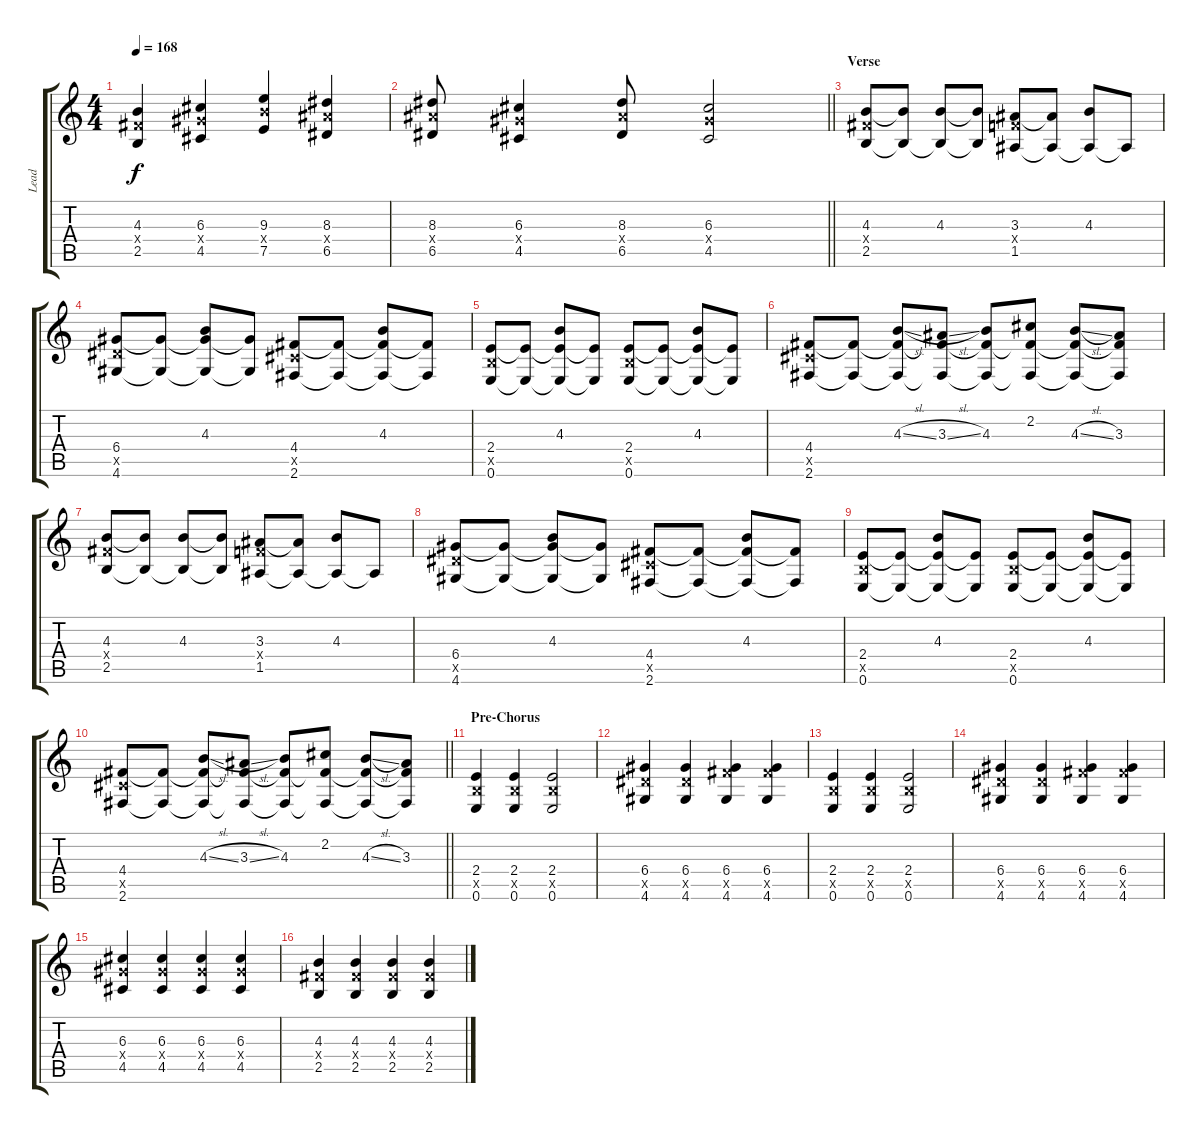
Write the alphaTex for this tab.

\track ("Lead" "Lead") {instrument overdrivenguitar}
\staff {score tabs}
\tuning (E4 B3 G3 D3 A2 E2) {hide}
\ts (4 4)
\tempo 168
\clef g2
\ks c
(4.3 4.4{x} 2.5).4{dy f} (6.3 6.4{x} 4.5).4 (9.3 9.4{x} 7.5).4 (8.3 8.4{x} 6.5).4 |
\barLineRight lightlight
(8.3 8.4{x} 6.5).8 (6.3 6.4{x} 4.5).4 (8.3 8.4{x} 6.5).8 (6.3 6.4{x} 4.5).2 |
\section ("" "Verse")
(4.3 4.4{x} 2.5).8{volume 12} (4.3{t} 2.5{t}).8 (4.3 2.5{t}).8 (4.3{t} 2.5{t}).8 (3.3 3.4{x} 1.5).8 (3.3{t} 1.5{t}).8 (4.3 1.5{t}).8 1.5{t}.8 |
(6.4 6.5{x} 4.6).8 (6.4{t} 4.6{t}).8 (4.3 6.4{t} 4.6{t}).8 (6.4{t} 4.6{t}).8 (4.4 4.5{x} 2.6).8 (4.4{t} 2.6{t}).8 (4.3 4.4{t} 2.6{t}).8 (4.4{t} 2.6{t}).8 |
(2.4 2.5{x} 0.6).8 (2.4{t} 0.6{t}).8 (4.3 2.4{t} 0.6{t}).8 (2.4{t} 0.6{t}).8 (2.4 2.5{x} 0.6).8 (2.4{t} 0.6{t}).8 (4.3 2.4{t} 0.6{t}).8 (2.4{t} 0.6{t}).8 |
(4.4 4.5{x} 2.6).8 (4.4{t} 2.6{t}).8 (4.3{sl} 4.4{t} 2.6{t}).8 (3.3{sl} 4.4{t} 2.6{t}).8 (4.3 4.4{t} 2.6{t}).8 (2.2 4.4{t} 2.6{t}).8 (4.3{sl} 4.4{t} 2.6{t}).8 (3.3 4.4{t} 2.6{t}).8 |
(4.3 4.4{x} 2.5).8 (4.3{t} 2.5{t}).8 (4.3 2.5{t}).8 (4.3{t} 2.5{t}).8 (3.3 3.4{x} 1.5).8 (3.3{t} 1.5{t}).8 (4.3 1.5{t}).8 1.5{t}.8 |
(6.4 6.5{x} 4.6).8 (6.4{t} 4.6{t}).8 (4.3 6.4{t} 4.6{t}).8 (6.4{t} 4.6{t}).8 (4.4 4.5{x} 2.6).8 (4.4{t} 2.6{t}).8 (4.3 4.4{t} 2.6{t}).8 (4.4{t} 2.6{t}).8 |
(2.4 2.5{x} 0.6).8 (2.4{t} 0.6{t}).8 (4.3 2.4{t} 0.6{t}).8 (2.4{t} 0.6{t}).8 (2.4 2.5{x} 0.6).8 (2.4{t} 0.6{t}).8 (4.3 2.4{t} 0.6{t}).8 (2.4{t} 0.6{t}).8 |
\barLineRight lightlight
(4.4 4.5{x} 2.6).8 (4.4{t} 2.6{t}).8 (4.3{sl} 4.4{t} 2.6{t}).8 (3.3{sl} 4.4{t} 2.6{t}).8 (4.3 4.4{t} 2.6{t}).8 (2.2 4.4{t} 2.6{t}).8 (4.3{sl} 4.4{t} 2.6{t}).8 (3.3 4.4{t} 2.6{t}).8 |
\section ("" "Pre-Chorus")
(2.4 2.5{x} 0.6).4{volume 15} (2.4 2.5{x} 0.6).4 (2.4 2.5{x} 0.6).2 |
(6.4 6.5{x} 4.6).4 (6.4 6.5{x} 4.6).4 (6.4 9.5{x} 4.6).4 (6.4 9.5{x} 4.6).4 |
(2.4 2.5{x} 0.6).4 (2.4 2.5{x} 0.6).4 (2.4 2.5{x} 0.6).2 |
(6.4 6.5{x} 4.6).4 (6.4 6.5{x} 4.6).4 (6.4 9.5{x} 4.6).4 (6.4 9.5{x} 4.6).4 |
(6.3 6.4{x} 4.5).4 (6.3 6.4{x} 4.5).4 (6.3 6.4{x} 4.5).4 (6.3 6.4{x} 4.5).4 |
(4.3 4.4{x} 2.5).4 (4.3 4.4{x} 2.5).4 (4.3 4.4{x} 2.5).4 (4.3 4.4{x} 2.5).4
